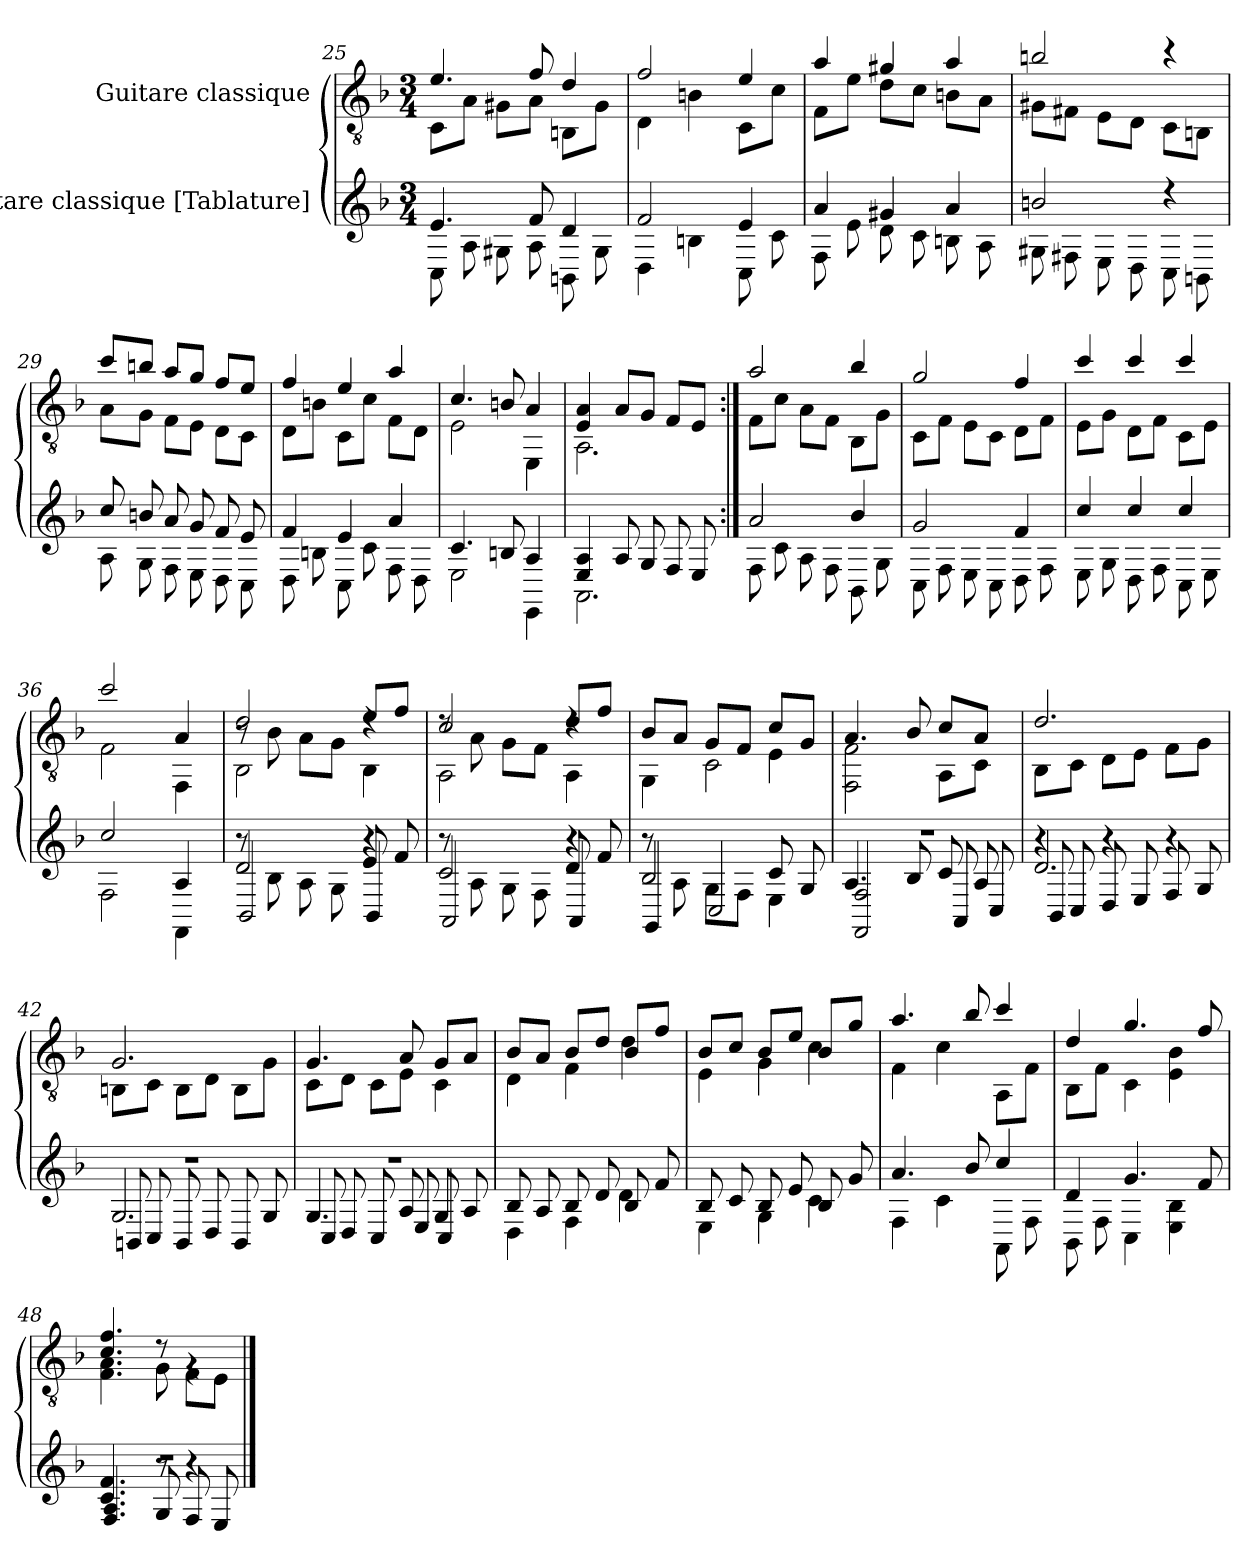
**kern	**kern
*part2	*part1
*staff2	*staff1
*I"Guitare classique [Tablature]	*I"Guitare classique
!!LO:PB:g=z
*	*clefGv2
*k[b-]	*k[b-]
*M3/4	*M3/4
=25	=25
*^	*^
4.e	8C	4.e/	8C\L
.	8A	.	8A\J
.	8G#X	.	8G#X\L
8f	8A	8f/	8A\J
4d	8BBn	4d/	8BBn\L
.	8G#	.	8G#\J
=26	=26	=26	=26
2f	4D	2f/	4D\
.	4B	.	4Bn\
4e	8C	4e/	8C\L
.	8c	.	8c\J
=27	=27	=27	=27
4a	8F	4a/	8F\L
.	8e	.	8e\J
4g#X	8d	4g#X/	8d\L
.	8c	.	8c\J
4a	8Bn	4a/	8Bn\L
.	8A	.	8A\J
=28	=28	=28	=28
2bn	8G#X	2bn/	8G#X\L
.	8F#X	.	8F#X\J
.	8E	.	8E\L
.	8D	.	8D\J
4r	8C	4r	8C\L
.	8BBn	.	8BBn\J
=29	=29	=29	=29
8cc	8A	8cc/L	8A\L
8bn	8G	8bn/J	8G\J
8a	8F	8a/L	8F\L
8g	8E	8g/J	8E\J
8f	8D	8f/L	8D\L
8e	8C	8e/J	8C\J
=30	=30	=30	=30
4f	8D	4f/	8D\L
.	8Bn	.	8Bn\J
4e	8C	4e/	8C\L
.	8c	.	8c\J
4a	8F	4a/	8F\L
.	8D	.	8D\J
!!LO:LB:g=z	!!
=31	=31	=31	=31
4.c	2E	4.c/	2E\
8Bn	.	8Bn/	.
4A	4EE	4A/	4EE\
=32	=32	=32	=32
4E 4A	2.AA	4E/ 4A/	2.AA\
8A	.	8A/L	.
8G	.	8G/J	.
8F	.	8F/L	.
8E	.	8E/J	.
=33:|!	=33:|!	=33:|!	=33:|!
2a	8F	2a/	8F\L
.	8c	.	8c\J
.	8A	.	8A\L
.	8F	.	8F\J
4b-	8BB-	4b-/	8BB-\L
.	8G	.	8G\J
=34	=34	=34	=34
2g	8C	2g/	8C\L
.	8F	.	8F\J
.	8E	.	8E\L
.	8C	.	8C\J
4f	8D	4f/	8D\L
.	8F	.	8F\J
=35	=35	=35	=35
4cc	8E	4cc/	8E\L
.	8G	.	8G\J
4cc	8D	4cc/	8D\L
.	8F	.	8F\J
4cc	8C	4cc/	8C\L
.	8E	.	8E\J
=36	=36	=36	=36
2cc	2F	2cc/	2F\
4A	4FF	4A/	4FF\
=37	=37	=37	=37
*	*^	*	*^
2d	8r	2BB-	2d/	8r	2BB-\
.	8B-	.	.	8B-\	.
.	8A	.	.	8A\L	.
.	8G	.	.	8G\J	.
8e	4r	4BB-	8e/L	4rd	4BB-\
8f	.	.	8f/J	.	.
!!LO:LB:g=z	!!	!!
=38	=38	=38	=38	=38	=38
2c	8r	2AA	2c/	8rd	2AA\
.	8A	.	.	8A\	.
.	8G	.	.	8G\L	.
.	8F	.	.	8F\J	.
8d	4r	4AA	8d/L	4rd	4AA\
8f	.	.	8f/J	.	.
=39	=39	=39	=39	=39	=39
2B-	8r	4GG	2ryy	8B-/L	4GG\
.	8A	.	.	8A/J	.
.	8GL	2C	.	8G/L	2C\
.	8FJ	.	.	8F/J	.
8c	4E	.	8c/L	4E\	.
8G	.	.	8G/J	.	.
*	*	*	*	*v	*v
=40	=40	=40	=40	=40
4.A	2.r	2FF 2F	4.A/	2FF\ 2F\
8B-	.	.	8B-/	.
8c	.	8AA	8c/L	8AA\L
8A	.	8C	8A/J	8C\J
=41	=41	=41	=41	=41
2.d	4r	8BB-	2.d/	8BB-\L
.	.	8C	.	8C\J
.	4r	8D	.	8D\L
.	.	8E	.	8E\J
.	4r	8F	.	8F\L
.	.	8G	.	8G\J
=42	=42	=42	=42	=42
2.G	2.r	8BBn	2.G/	8BBn\L
.	.	8C	.	8C\J
.	.	8BB	.	8BB\L
.	.	8D	.	8D\J
.	.	8BB	.	8BB\L
.	.	8G	.	8G\J
!!LO:LB:g=z	!!
=43	=43	=43	=43	=43
4.G	2.r	8C	4.G/	8C\L
.	.	8D	.	8D\J
.	.	8C	.	8C\L
8A	.	8E	8A/	8E\J
8G	.	4C	8G/L	4C\
8A	.	.	8A/J	.
*	*v	*v	*	*
=44	=44	=44	=44
8B-	4D	8B-/L	4D\
8A	.	8A/J	.
8B-	4F	8B-/L	4F\
8d	.	8d/J	.
8B-	4d	8B-/L	4d\
8f	.	8f/J	.
=45	=45	=45	=45
8B-	4E	8B-/L	4E\
8c	.	8c/J	.
8B-	4G	8B-/L	4G\
8e	.	8e/J	.
8B-	4c	8B-/L	4c\
8g	.	8g/J	.
=46	=46	=46	=46
4.a	4F	4.a/	4F\
.	4c	.	4c\
8b-	.	8b-/	.
4cc	8AA	4cc/	8AA\L
.	8F	.	8F\J
=47	=47	=47	=47
4d	8BB-	4d/	8BB-\L
.	8F	.	8F\J
4.g	4C	4.g/	4C\
.	4E 4B-	.	4E\ 4B-\
8f	.	8f/	.
=48	=48	=48	=48
*	*^	*	*
4.c 4.f	2.r	4.F 4.A	4.c/ 4.f/	4.F\ 4.A\
8r	.	8G	8r	8G\
4r	.	8F	4rG	8F\L
.	.	8E	.	8E\J
*v	*v	*v	*	*
*	*v	*v
==	==
*-	*-
